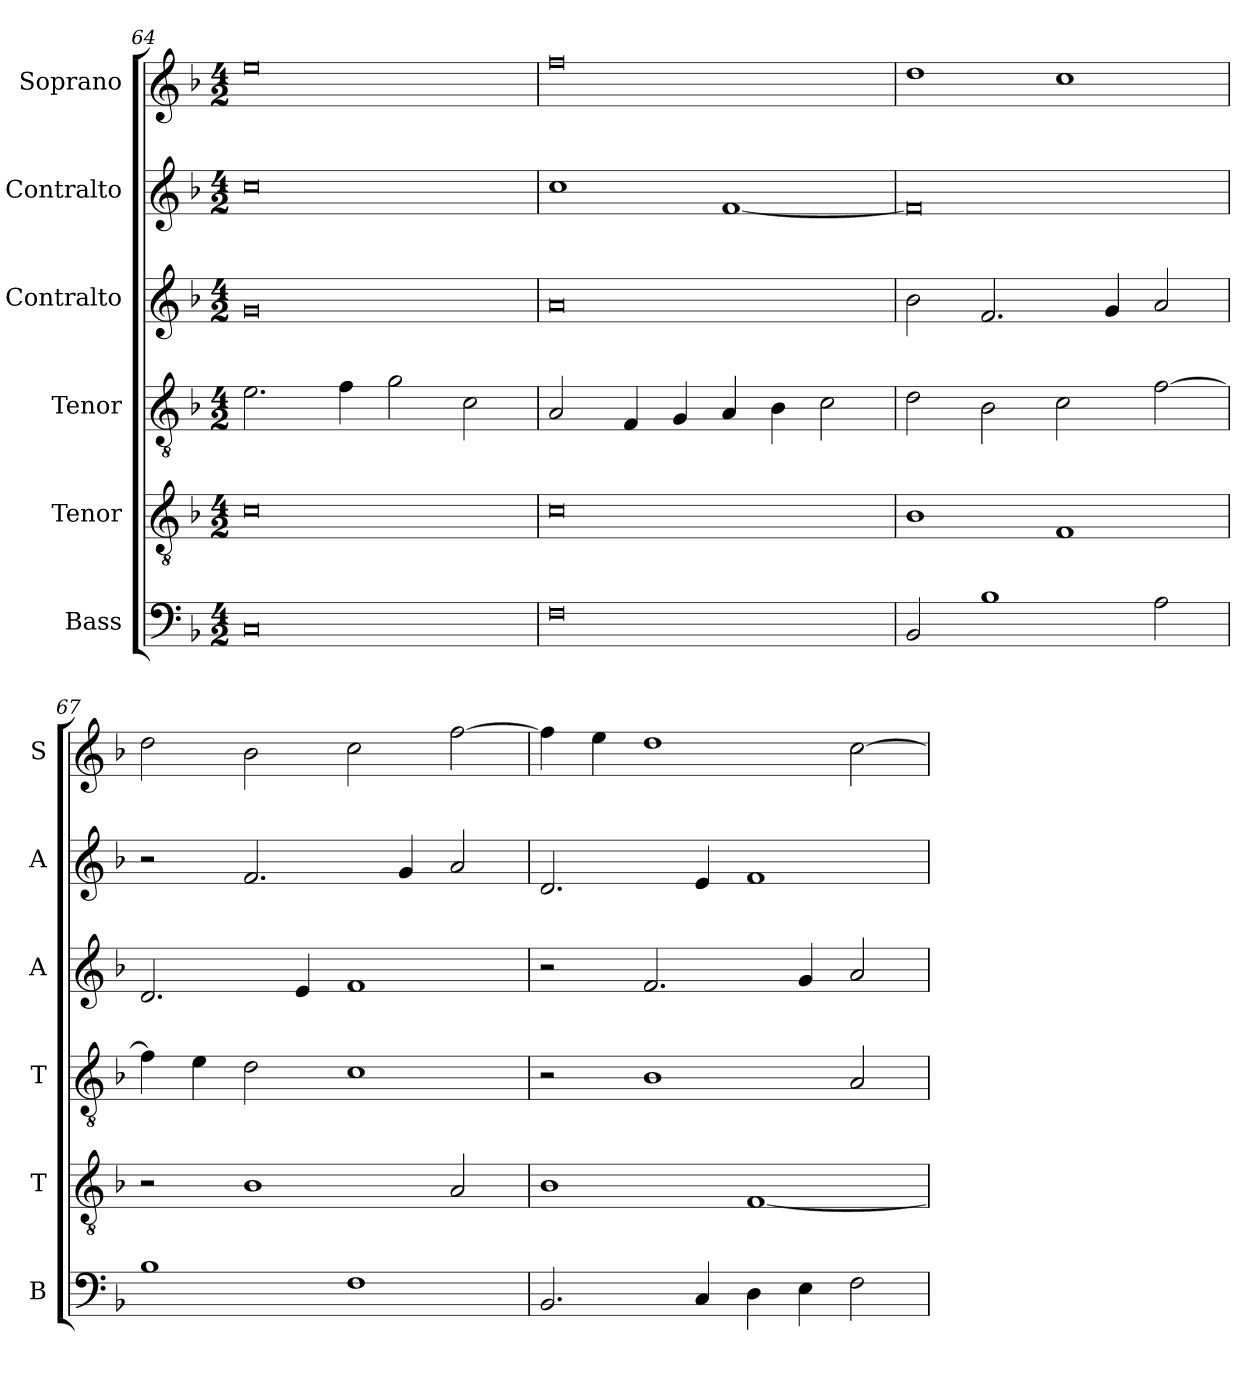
**kern	**kern	**kern	**kern	**kern	**kern
*part6	*part5	*part4	*part3	*part2	*part1
*staff6	*staff5	*staff4	*staff3	*staff2	*staff1
*I"Bass	*I"Tenor	*I"Tenor	*I"Contralto	*I"Contralto	*I"Soprano
*I'B	*I'T	*I'T	*I'A	*I'A	*I'S
*clefF4	*clefGv2	*clefGv2	*clefG2	*clefG2	*clefG2
*k[b-]	*k[b-]	*k[b-]	*k[b-]	*k[b-]	*k[b-]
*F:ion	*F:ion	*F:ion	*F:ion	*F:ion	*F:ion
*M4/2	*M4/2	*M4/2	*M4/2	*M4/2	*M4/2
=64	=64	=64	=64	=64	=64
0C	0c	2.e	0g	0cc	0ee
.	.	4f	.	.	.
.	.	2g	.	.	.
.	.	2c	.	.	.
=65	=65	=65	=65	=65	=65
0F	0c	2A	0a	1cc	0ff
.	.	4F	.	.	.
.	.	4G	.	.	.
.	.	4A	.	[1f	.
.	.	4B-	.	.	.
.	.	2c	.	.	.
=66	=66	=66	=66	=66	=66
2BB-	1B-	2d	2b-	0f]	1dd
1B-	.	2B-	2.f	.	.
.	1F	2c	.	.	1cc
.	.	.	4g	.	.
2A	.	[2f	2a	.	.
=67	=67	=67	=67	=67	=67
1B-	2r	4f]	2.d	2r	2dd
.	.	4e	.	.	.
.	1B-	2d	.	2.f	2b-
.	.	.	4e	.	.
1F	.	1c	1f	.	2cc
.	.	.	.	4g	.
.	2A	.	.	2a	[2ff
=68	=68	=68	=68	=68	=68
2.BB-	1B-	2r	2r	2.d	4ff]
.	.	.	.	.	4ee
.	.	1B-	2.f	.	1dd
4C	.	.	.	4e	.
4D	[1F	.	.	1f	.
4E	.	.	4g	.	.
2F	.	2A	2a	.	[2cc
=	=	=	=	=	=
*-	*-	*-	*-	*-	*-
